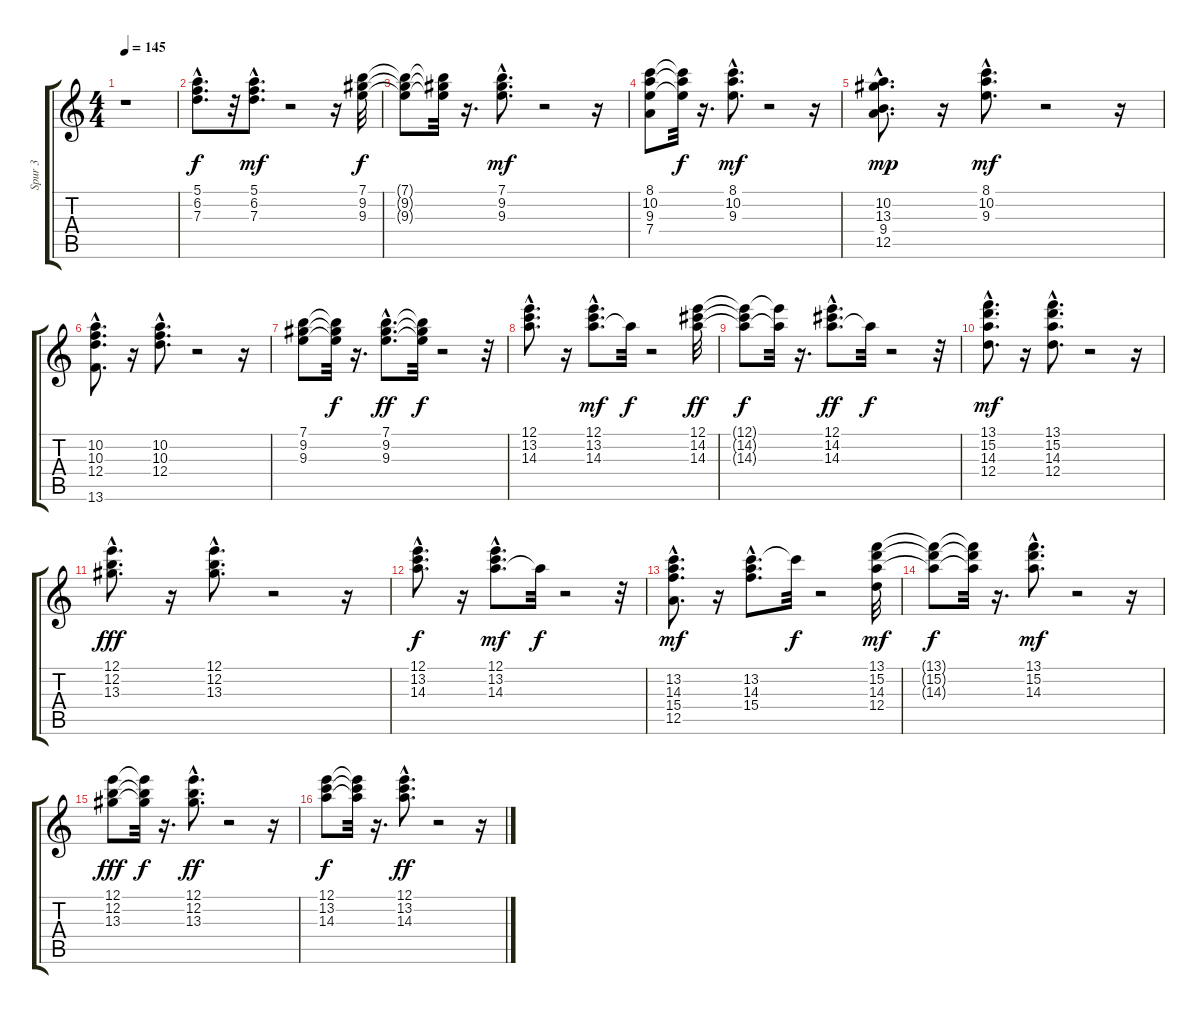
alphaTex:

\track ("Spur 3" "Spur 3") {instrument overdrivenguitar}
\staff {score tabs}
\tuning (E4 B3 G3 D3 A2 E2) {hide}
\ts (4 4)
\tempo 145
\clef g2
\ks c
r.1{dy mf} |
(5.1{hac} 6.2{hac} 7.3{hac}).8{d dy f} r.32 (5.1{hac} 6.2{hac} 7.3{hac}).8{d dy mf} r.2 r.16 (7.1 9.2 9.3).32{dy f} |
(7.1{t} 9.2{t} 9.3{t}).8 (7.1{t} 9.2{t} 9.3{t}).32 r.16{d} (7.1{hac} 9.2{hac} 9.3{hac}).8{d dy mf} r.2 r.16 |
(8.1 10.2 9.3 7.4).8 (8.1{t} 10.2{t} 9.3{t}).32{dy f} r.16{d} (8.1{hac} 10.2{hac} 9.3{hac}).8{d dy mf} r.2 r.16 |
(10.2{hac} 13.3{hac} 9.4{hac} 12.5).8{d dy mp} r.16 (8.1{hac} 10.2{hac} 9.3{hac}).8{d dy mf} r.2 r.16 |
(10.2{hac} 10.3{hac} 12.4{hac} 13.6).8{d} r.16 (10.2{hac} 10.3{hac} 12.4{hac}).8{d} r.2 r.16 |
(7.1 9.2 9.3).8 (7.1{t} 9.2{t} 9.3{t}).32{dy f} r.16{d} (7.1{hac} 9.2{hac} 9.3{hac}).8{d dy ff} (7.1{t} 9.2{t} 9.3{t}).32{dy f} r.2 r.32 |
(12.1{hac} 13.2 14.3).8{d} r.16 (12.1{hac} 13.2{hac} 14.3{hac}).8{d dy mf} 14.3{t}.32{dy f} r.2 (12.1 14.2 14.3).32{dy ff} |
(12.1{t} 14.2{t} 14.3{t}).8{dy f} (12.1{t} 14.3{t}).32 r.16{d} (12.1{hac} 14.2{hac} 14.3{hac}).8{d dy ff} 14.3{t}.32{dy f} r.2 r.32 |
(13.1{hac} 15.2 14.3{hac} 12.4).8{d dy mf} r.16 (13.1{hac} 15.2{hac} 14.3{hac} 12.4).8{d} r.2 r.16 |
(12.1{hac} 12.2{hac} 13.3{hac}).8{d dy fff} r.16 (12.1{hac} 12.2{hac} 13.3{hac}).8{d} r.2 r.16 |
(12.1{hac} 13.2 14.3{hac}).8{d dy f} r.16 (12.1{hac} 13.2{hac} 14.3{hac}).8{d dy mf} 14.3{t}.32{dy f} r.2 r.32 |
(13.2{hac} 14.3 15.4 12.5).8{d dy mf} r.16 (13.2{hac} 14.3{hac} 15.4{hac}).8{d} 13.2{t}.32{dy f} r.2 (13.1 15.2 14.3 12.4).32{dy mf} |
(13.1{t} 15.2{t} 14.3{t}).8{dy f} (13.1{t} 15.2{t} 14.3{t}).32 r.16{d} (13.1{hac} 15.2{hac} 14.3{hac}).8{d dy mf} r.2 r.16 |
(12.1 12.2 13.3).8{dy fff} (12.1{t} 12.2{t} 13.3{t}).32{dy f} r.16{d} (12.1{hac} 12.2{hac} 13.3{hac}).8{d dy ff} r.2 r.16 |
(12.1 13.2 14.3).8{dy f} (12.1{t} 13.2{t} 14.3{t}).32 r.16{d} (12.1{hac} 13.2{hac} 14.3{hac}).8{d dy ff} r.2 r.16
